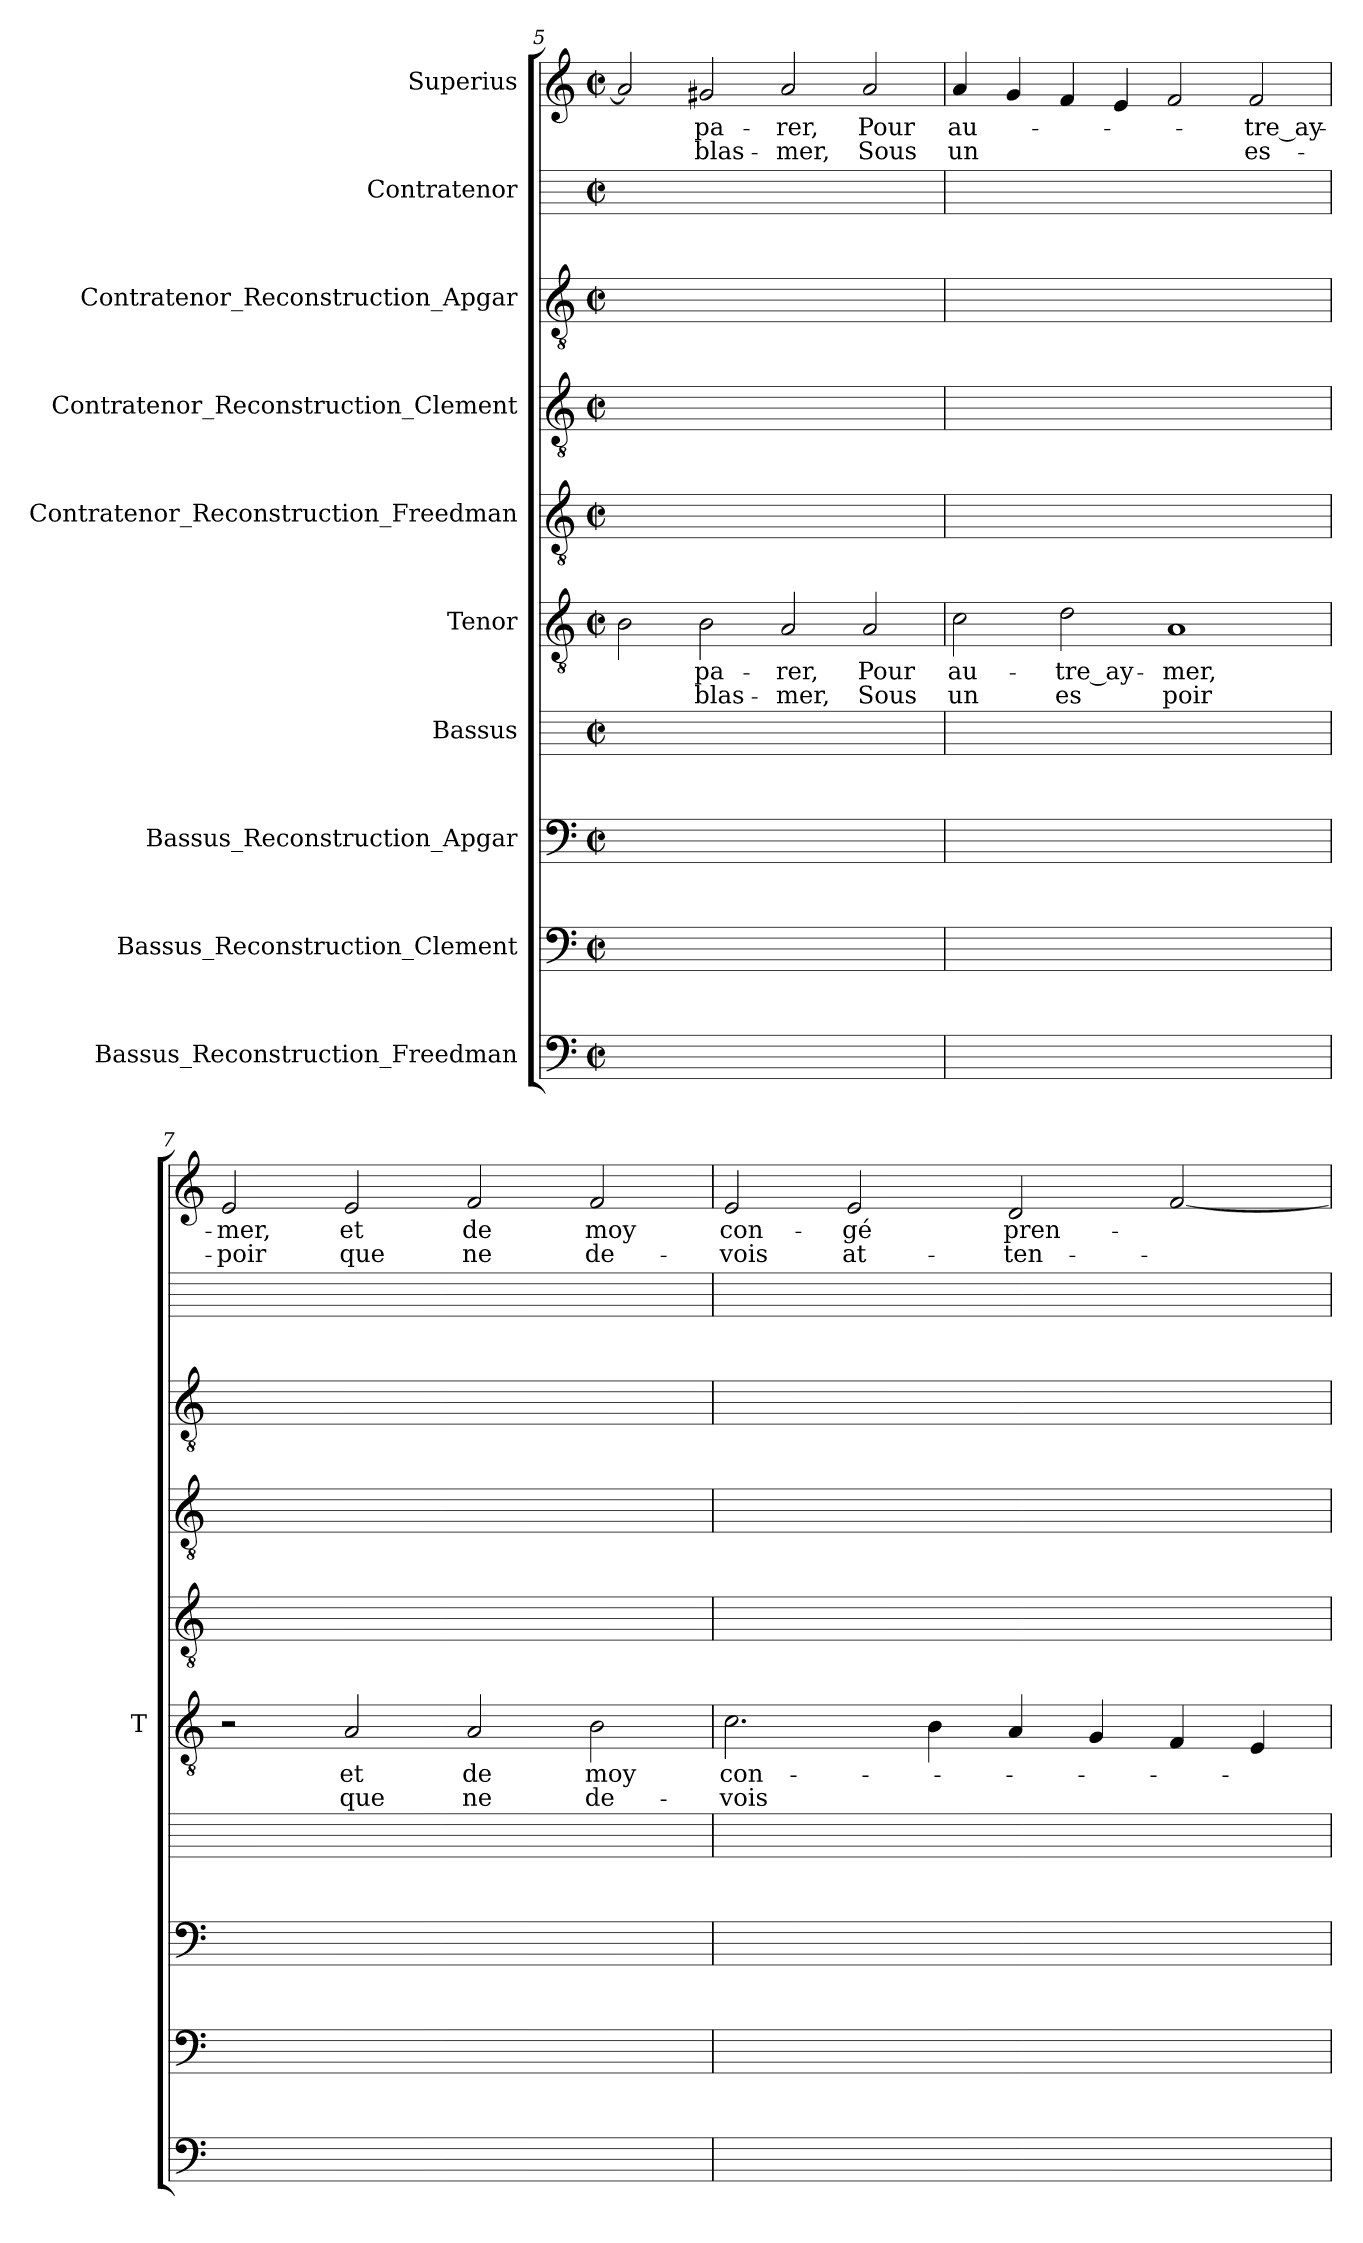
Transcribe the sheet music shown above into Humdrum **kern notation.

**kern	**kern	**kern	**kern	**kern	**text	**text	**kern	**kern	**kern	**kern	**kern	**text	**text
*part10	*part9	*part8	*part7	*part6	*part6	*part6	*part5	*part4	*part3	*part2	*part1	*part1	*part1
*staff10	*staff9	*staff8	*staff7	*staff6	*staff6	*staff6	*staff5	*staff4	*staff3	*staff2	*staff1	*staff1	*staff1
*I"Bassus_Reconstruction_Freedman	*I"Bassus_Reconstruction_Clement	*I"Bassus_Reconstruction_Apgar	*I"Bassus	*I"Tenor	*	*	*I"Contratenor_Reconstruction_Freedman	*I"Contratenor_Reconstruction_Clement	*I"Contratenor_Reconstruction_Apgar	*I"Contratenor	*I"Superius	*	*
*	*	*	*	*I'T	*	*	*	*	*	*	*	*	*
*clefF4	*clefF4	*clefF4	*	*clefGv2	*	*	*clefGv2	*clefGv2	*clefGv2	*	*clefG2	*	*
*k[]	*k[]	*k[]	*	*k[]	*	*	*k[]	*k[]	*k[]	*	*k[]	*	*
*C:	*C:	*C:	*	*C:	*	*	*C:	*C:	*C:	*	*C:	*	*
*M2/2	*M2/2	*M2/2	*M2/2	*M2/2	*	*	*M2/2	*M2/2	*M2/2	*M2/2	*M2/2	*	*
*met(c|)	*met(c|)	*met(c|)	*met(c|)	*met(c|)	*	*	*met(c|)	*met(c|)	*met(c|)	*met(c|)	*met(c|)	*	*
=5	=5	=5	=5	=5	=5	=5	=5	=5	=5	=5	=5	=5	=5
0ryy	0ryy	0ryy	0ryy	2B	.	.	0ryy	0ryy	0ryy	0ryy	2a]	.	.
.	.	.	.	2B	pa-	blas-	.	.	.	.	2g#X	pa-	blas-
.	.	.	.	2A	-rer,	-mer,	.	.	.	.	2a	-rer,	-mer,
.	.	.	.	2A	-Pour	-Sous	.	.	.	.	2a	-Pour	-Sous
=6	=6	=6	=6	=6	=6	=6	=6	=6	=6	=6	=6	=6	=6
0ryy	0ryy	0ryy	0ryy	2c	au-	-un	0ryy	0ryy	0ryy	0ryy	4a	au-	-un
.	.	.	.	.	.	.	.	.	.	.	4g	.	.
.	.	.	.	2d	tre_ay-	-es	.	.	.	.	4f	.	.
.	.	.	.	.	.	.	.	.	.	.	4e	.	.
.	.	.	.	1A	-mer,	-poir	.	.	.	.	2f	.	.
.	.	.	.	.	.	.	.	.	.	.	2f	tre_ay-	es-
=7	=7	=7	=7	=7	=7	=7	=7	=7	=7	=7	=7	=7	=7
0ryy	0ryy	0ryy	0ryy	2r	.	.	0ryy	0ryy	0ryy	0ryy	2e	-mer,	-poir
.	.	.	.	2A	-et	-que	.	.	.	.	2e	-et	-que
.	.	.	.	2A	-de	-ne	.	.	.	.	2f	-de	-ne
.	.	.	.	2B	-moy	de-	.	.	.	.	2f	-moy	de-
!!LO:PB:g=z
=8	=8	=8	=8	=8	=8	=8	=8	=8	=8	=8	=8	=8	=8
0ryy	0ryy	0ryy	0ryy	2.c	con-	-vois	0ryy	0ryy	0ryy	0ryy	2e	con-	-vois
.	.	.	.	.	.	.	.	.	.	.	2e	-gé	at-
.	.	.	.	4B	.	.	.	.	.	.	.	.	.
.	.	.	.	4A	.	.	.	.	.	.	2d	pren-	ten-
.	.	.	.	4G	.	.	.	.	.	.	.	.	.
.	.	.	.	4F	.	.	.	.	.	.	[2f	.	.
.	.	.	.	4E	.	.	.	.	.	.	.	.	.
=	=	=	=	=	=	=	=	=	=	=	=	=	=
*-	*-	*-	*-	*-	*-	*-	*-	*-	*-	*-	*-	*-	*-
